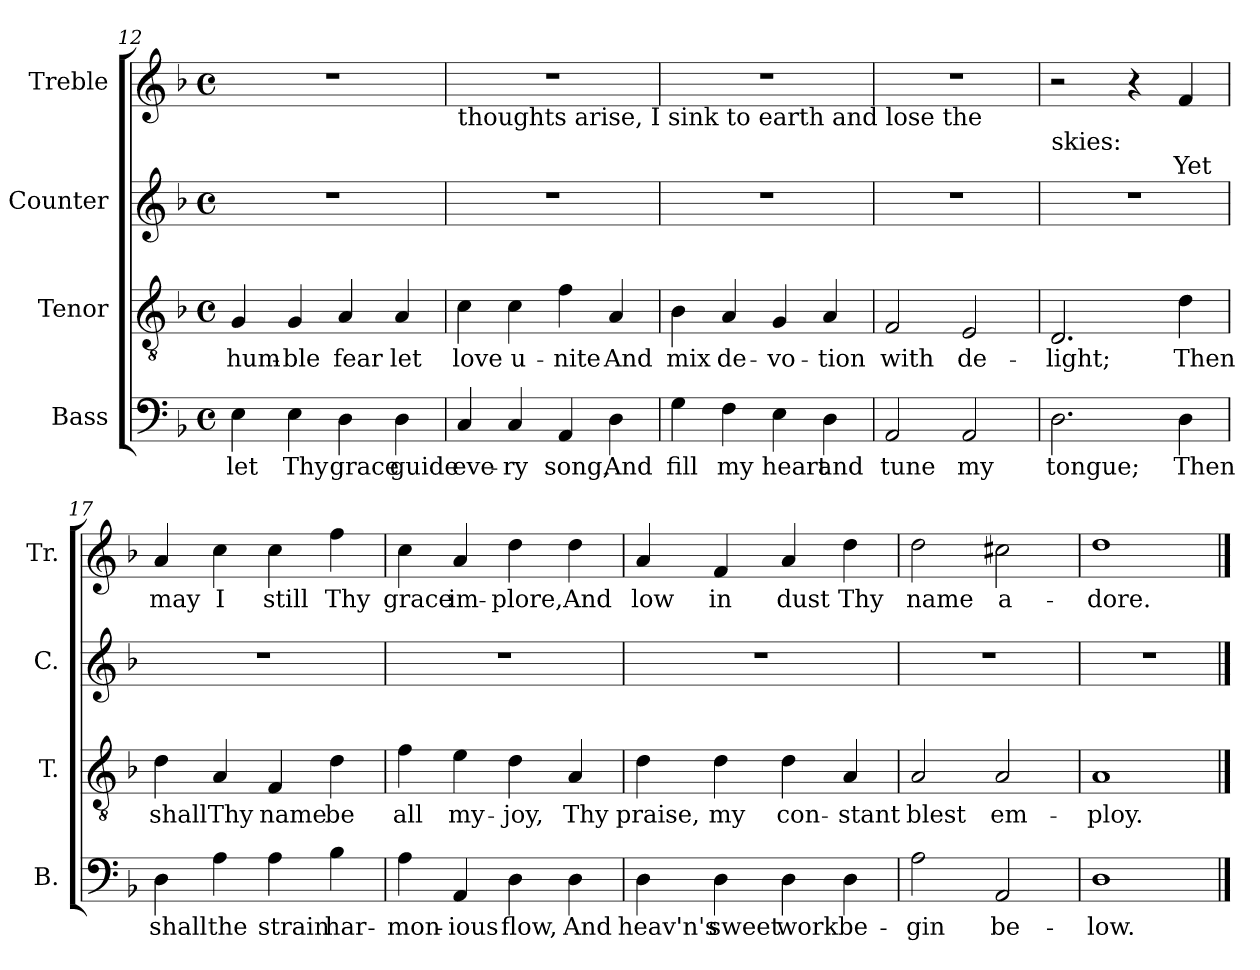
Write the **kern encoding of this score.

**kern	**text	**kern	**text	**kern	**kern	**text
*part4	*part4	*part3	*part3	*part2	*part1	*part1
*staff4	*staff4	*staff3	*staff3	*staff2	*staff1	*staff1
*I"Bass	*	*I"Tenor	*	*I"Counter	*I"Treble	*
*I'B.	*	*I'T.	*	*I'C.	*I'Tr.	*
*clefF4	*	*clefGv2	*	*clefG2	*clefG2	*
*k[b-]	*	*k[b-]	*	*k[b-]	*k[b-]	*
*M4/4	*	*M4/4	*	*M4/4	*M4/4	*
*met(c)	*	*met(c)	*	*met(c)	*met(c)	*
=12	=12	=12	=12	=12	=12	=12
4E\	let	4G/	hum-	1r	1r	.
4E\	Thy	4G/	-ble	.	.	.
4D\	grace	4A/	fear	.	.	.
4D\	guide	4A/	let	.	.	.
=13	=13	=13	=13	=13	=13	=13
!	!	!	!	!	!LO:TX:b:t=thoughts    arise,               I        sink       to    earth   and             lose     the	!
4C/	eve-	4c\	love	1r	1r	.
4C/	-ry	4c\	u-	.	.	.
4AA/	song,	4f\	-nite	.	.	.
4D\	And	4A/	And	.	.	.
=14	=14	=14	=14	=14	=14	=14
4G\	fill	4B-\	mix	1r	1r	.
4F\	my	4A/	de-	.	.	.
4E\	heart	4G/	-vo-	.	.	.
4D\	and	4A/	-tion	.	.	.
=15	=15	=15	=15	=15	=15	=15
2AA/	tune	2F/	with	1r	1r	.
2AA/	my	2E/	de-	.	.	.
=16	=16	=16	=16	=16	=16	=16
!	!	!	!	!	!LO:TX:b:t=skies&colon;	!
2.D\	tongue;	2.D/	-light;	1r	2r	.
.	.	.	.	.	4r	.
4D\	Then	4d\	Then	.	4f/	Yet
=17	=17	=17	=17	=17	=17	=17
4D\	shall	4d\	shall	1r	4a/	may
4A\	the	4A/	Thy	.	4cc\	I
4A\	strain	4F/	name	.	4cc\	still
4B-\	har-	4d\	be	.	4ff\	Thy
=18	=18	=18	=18	=18	=18	=18
4A\	-mon-	4f\	all	1r	4cc\	grace
4AA/	-ious	4e\	my-	.	4a/	im-
4D\	flow,	4d\	-joy,	.	4dd\	-plore,
4D\	And	4A/	Thy	.	4dd\	And
=19	=19	=19	=19	=19	=19	=19
4D\	heav'n's	4d\	praise,	1r	4a/	low
4D\	sweet	4d\	my	.	4f/	in
4D\	work	4d\	con-	.	4a/	dust
4D\	be-	4A/	-stant	.	4dd\	Thy
=20	=20	=20	=20	=20	=20	=20
2A\	-gin	2A/	blest	1r	2dd\	name
2AA/	be-	2A/	em-	.	2cc#X\	a-
=21	=21	=21	=21	=21	=21	=21
1D	-low.	1A	-ploy.	1r	1dd	-dore.
==	==	==	==	==	==	==
*-	*-	*-	*-	*-	*-	*-
